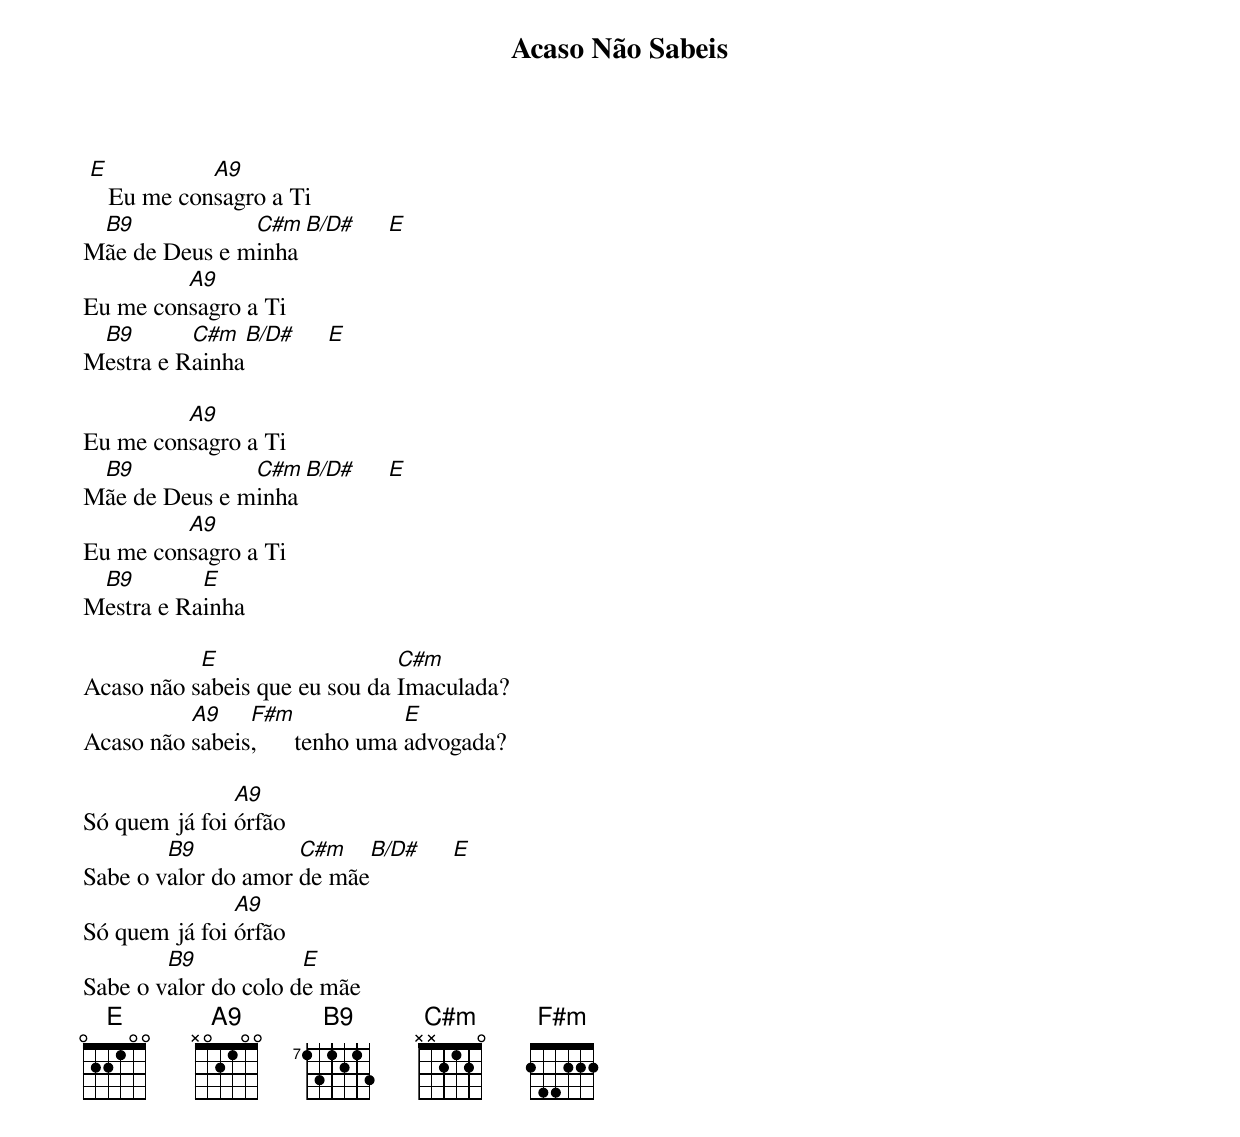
{title: Acaso Não Sabeis}
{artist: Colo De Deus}
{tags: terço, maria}


 [E]   Eu me con[A9]sagro a Ti
M[B9]ãe de Deus e m[C#m]inha[B/D#]     [E]
Eu me con[A9]sagro a Ti
M[B9]estra e R[C#m]ainha[B/D#]     [E]

Eu me con[A9]sagro a Ti
M[B9]ãe de Deus e m[C#m]inha[B/D#]     [E]
Eu me con[A9]sagro a Ti
M[B9]estra e Ra[E]inha

Acaso não s[E]abeis que eu sou da [C#m]Imaculada?
Acaso não [A9]sabeis[F#m],      tenho uma [E]advogada?

Só quem já foi [A9]órfão
Sabe o v[B9]alor do amor [C#m]de mãe[B/D#]     [E]
Só quem já foi [A9]órfão
Sabe o v[B9]alor do colo d[E]e mãe
